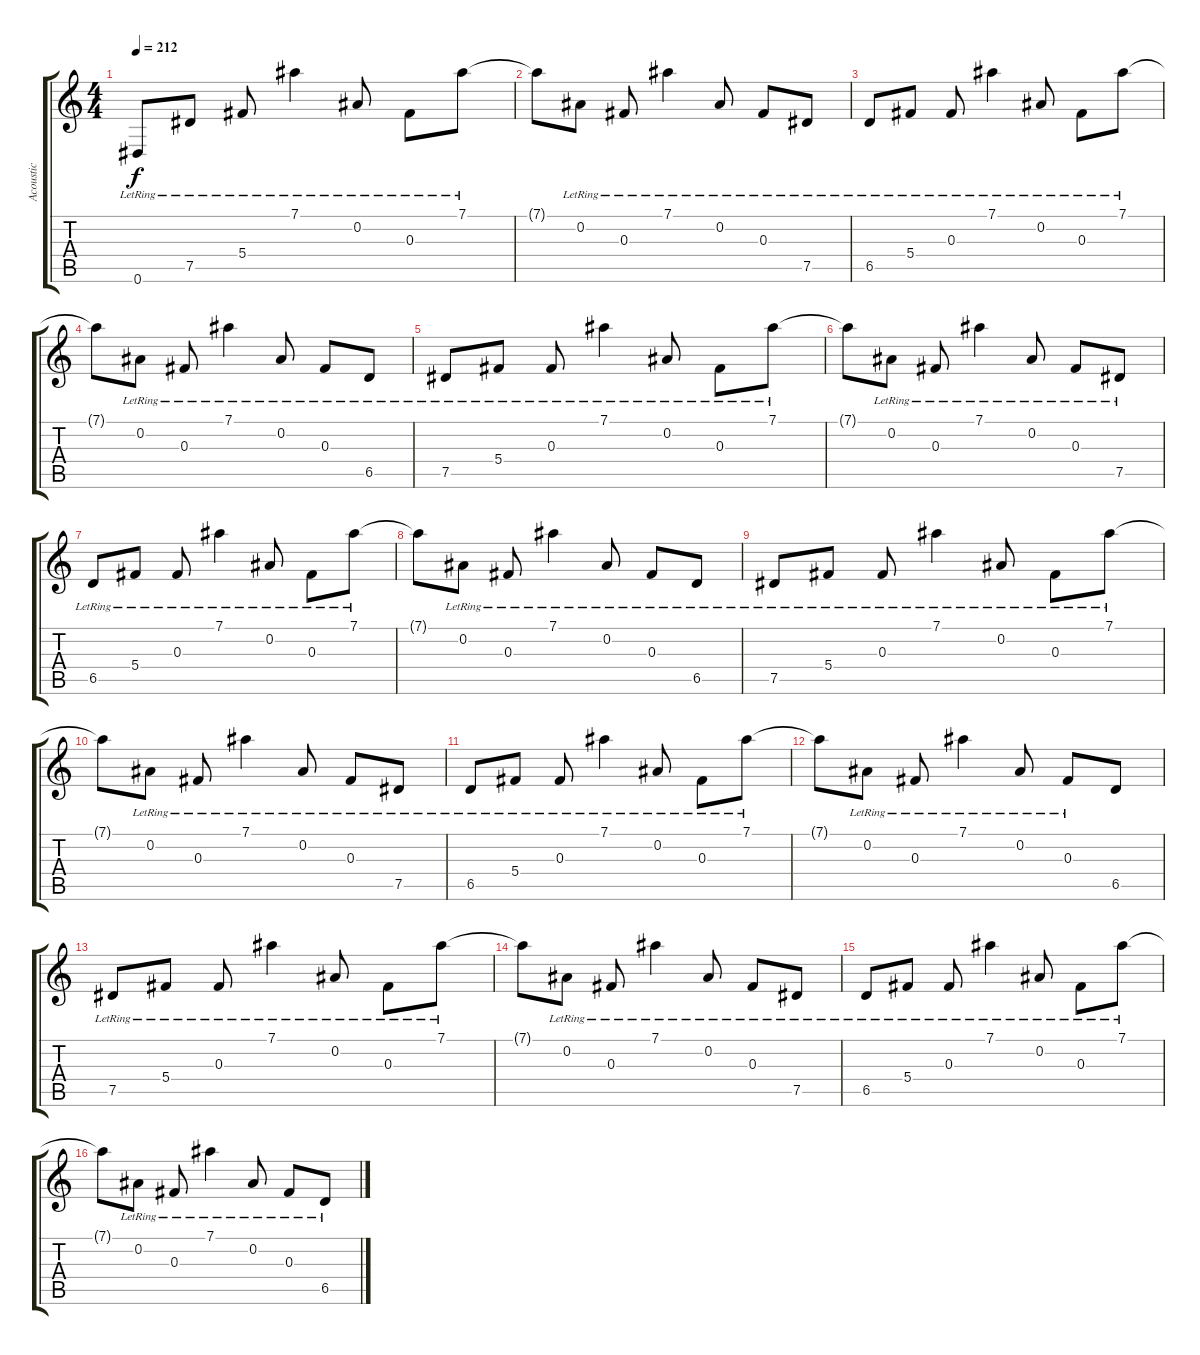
\track ("Acoustic" "Acoustic") {instrument acousticguitarnylon}
\staff {score tabs}
\tuning (Eb4 Bb3 Gb3 Db3 Ab2 Eb2) {hide}
\ts (4 4)
\tempo 212
\tempo 136
\tempo 212
\clef g2
\ks c
0.6{lr}.8{dy f instrument acousticguitarnylon} 7.5{lr}.8 5.4{lr}.8 7.1{lr}.4 0.2{lr}.8 0.3{lr}.8 7.1{lr}.8 |
7.1{t}.8 0.2{lr}.8 0.3{lr}.8 7.1{lr}.4 0.2{lr}.8 0.3{lr}.8 7.5{lr}.8 |
6.5{lr}.8 5.4{lr}.8 0.3{lr}.8 7.1{lr}.4 0.2{lr}.8 0.3{lr}.8 7.1{lr}.8 |
7.1{t}.8 0.2{lr}.8 0.3{lr}.8 7.1{lr}.4 0.2{lr}.8 0.3{lr}.8 6.5{lr}.8 |
7.5{lr}.8 5.4{lr}.8 0.3{lr}.8 7.1{lr}.4 0.2{lr}.8 0.3{lr}.8 7.1{lr}.8 |
7.1{t}.8 0.2{lr}.8 0.3{lr}.8 7.1{lr}.4 0.2{lr}.8 0.3{lr}.8 7.5{lr}.8 |
6.5{lr}.8 5.4{lr}.8 0.3{lr}.8 7.1{lr}.4 0.2{lr}.8 0.3{lr}.8 7.1{lr}.8 |
7.1{t}.8 0.2{lr}.8 0.3{lr}.8 7.1{lr}.4 0.2{lr}.8 0.3{lr}.8 6.5{lr}.8 |
7.5{lr}.8 5.4{lr}.8 0.3{lr}.8 7.1{lr}.4 0.2{lr}.8 0.3{lr}.8 7.1{lr}.8 |
7.1{t}.8 0.2{lr}.8 0.3{lr}.8 7.1{lr}.4 0.2{lr}.8 0.3{lr}.8 7.5{lr}.8 |
6.5{lr}.8 5.4{lr}.8 0.3{lr}.8 7.1{lr}.4 0.2{lr}.8 0.3{lr}.8 7.1{lr}.8 |
7.1{t}.8 0.2{lr}.8 0.3{lr}.8 7.1{lr}.4 0.2{lr}.8 0.3{lr}.8 6.5.8 |
7.5{lr}.8 5.4{lr}.8 0.3{lr}.8 7.1{lr}.4 0.2{lr}.8 0.3{lr}.8 7.1{lr}.8 |
7.1{t}.8 0.2{lr}.8 0.3{lr}.8 7.1{lr}.4 0.2{lr}.8 0.3{lr}.8 7.5{lr}.8 |
6.5{lr}.8 5.4{lr}.8 0.3{lr}.8 7.1{lr}.4 0.2{lr}.8 0.3{lr}.8 7.1{lr}.8 |
7.1{t}.8 0.2{lr}.8 0.3{lr}.8 7.1{lr}.4 0.2{lr}.8 0.3{lr}.8 6.5{lr}.8
